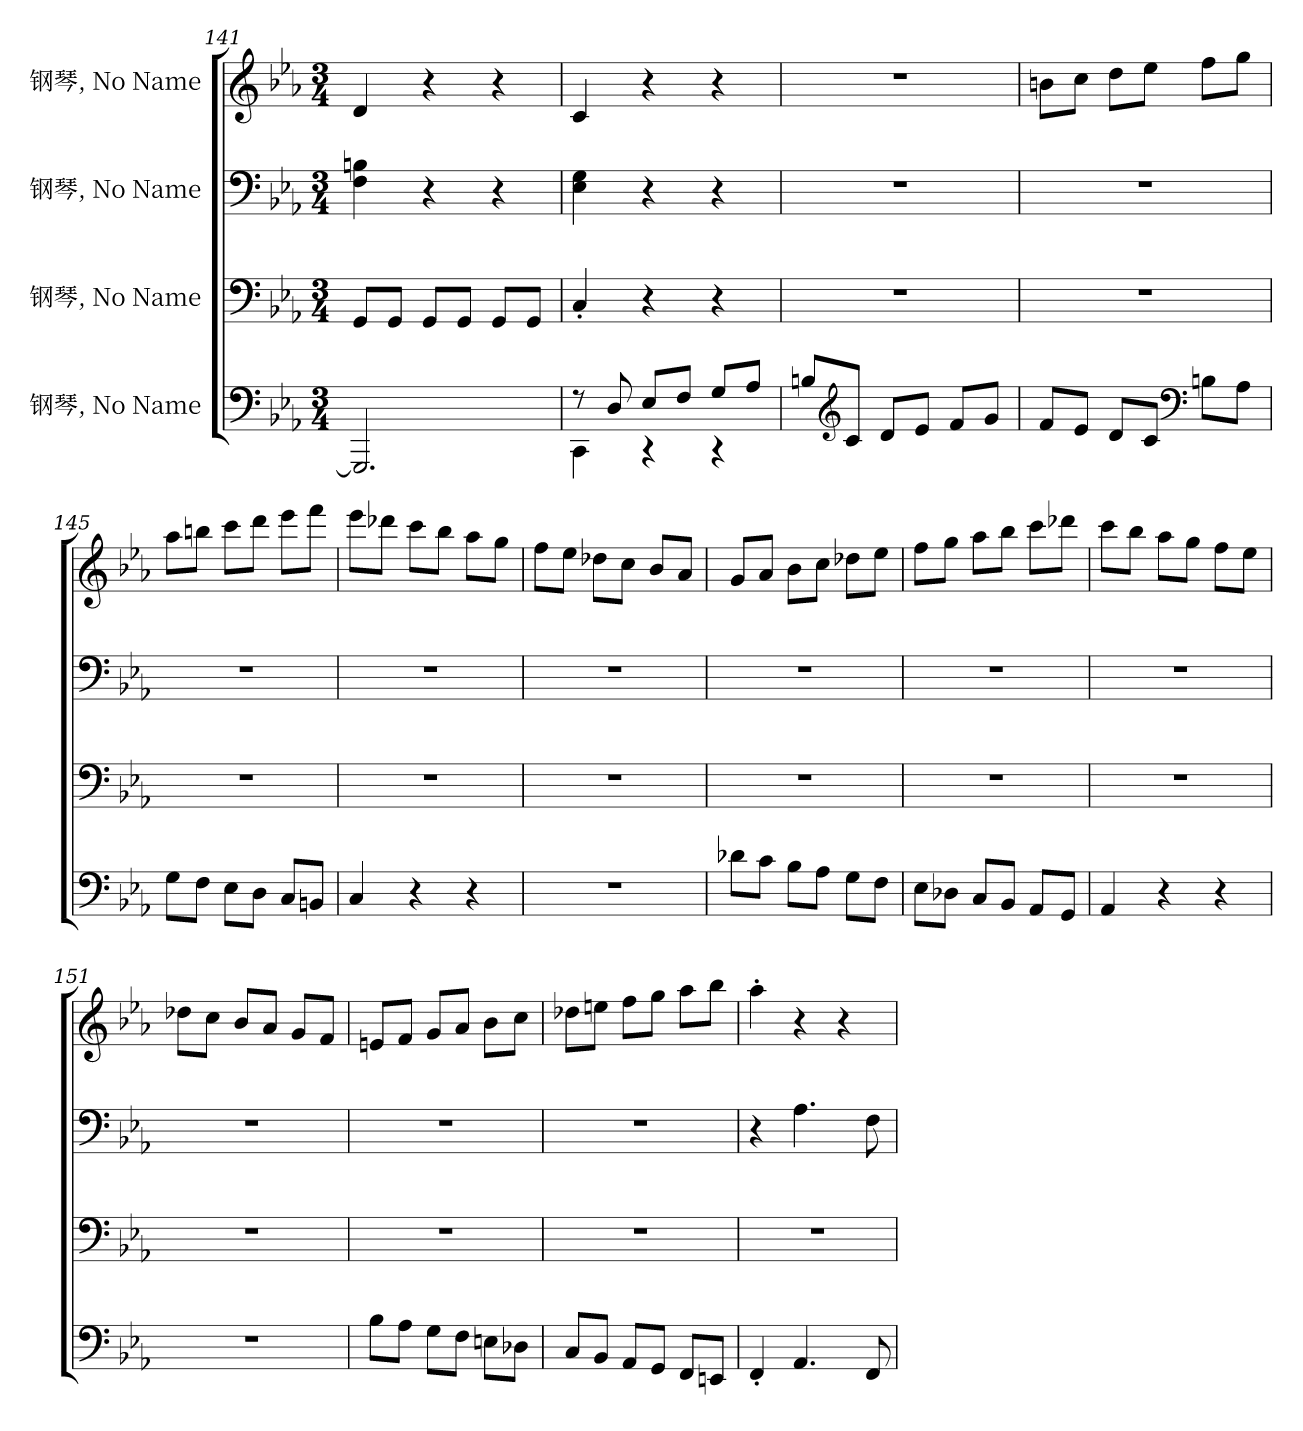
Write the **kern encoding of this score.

**kern	**kern	**kern	**kern
*part4	*part3	*part2	*part1
*staff4	*staff3	*staff2	*staff1
*I"钢琴, No Name	*I"钢琴, No Name	*I"钢琴, No Name	*I"钢琴, No Name
*clefF4	*clefF4	*clefF4	*clefG2
*k[b-e-a-]	*k[b-e-a-]	*k[b-e-a-]	*k[b-e-a-]
*M3/4	*M3/4	*M3/4	*M3/4
=141	=141	=141	=141
2.GGG/]	8GG/L	4F\ 4Bn\	4d/
.	8GG/J	.	.
.	8GG/L	4r	4r
.	8GG/J	.	.
.	8GG/L	4r	4r
.	8GG/J	.	.
=142	=142	=142	=142
*^	*	*	*
8r	4CC\	4C'/	4E-\ 4G\	4c/
8D/	.	.	.	.
8E-/L	4r	4r	4r	4r
8F/J	.	.	.	.
8G/L	4r	4r	4r	4r
8A-/J	.	.	.	.
*v	*v	*	*	*
=143	=143	=143	=143
8Bn/L	2.r	2.r	2.r
*clefG2	*	*	*
8c/J	.	.	.
8d/L	.	.	.
8e-/J	.	.	.
8f/L	.	.	.
8g/J	.	.	.
=144	=144	=144	=144
*	*	*	*MM185
8f/L	2.r	2.r	8bn\L
8e-/J	.	.	8cc\J
8d/L	.	.	8dd\L
8c/J	.	.	8ee-\J
*clefF4	*	*	*
8Bn\L	.	.	8ff\L
8A-\J	.	.	8gg\J
!!LO:LB:g=z
=145	=145	=145	=145
8G\L	2.r	2.r	8aa-\L
8F\J	.	.	8bbn\J
8E-\L	.	.	8ccc\L
8D\J	.	.	8ddd\J
8C/L	.	.	8eee-\L
8BBn/J	.	.	8fff\J
=146	=146	=146	=146
*	*	*	*MM185
4C/	2.r	2.r	8eee-\L
.	.	.	8ddd-X\J
4r	.	.	8ccc\L
.	.	.	8bb-\J
4r	.	.	8aa-\L
.	.	.	8gg\J
=147	=147	=147	=147
2.r	2.r	2.r	8ff\L
.	.	.	8ee-\J
.	.	.	8dd-X\L
.	.	.	8cc\J
.	.	.	8b-/L
.	.	.	8a-/J
=148	=148	=148	=148
*	*	*	*MM185
8d-X\L	2.r	2.r	8g/L
8c\J	.	.	8a-/J
8B-\L	.	.	8b-\L
8A-\J	.	.	8cc\J
8G\L	.	.	8dd-X\L
8F\J	.	.	8ee-\J
=149	=149	=149	=149
8E-\L	2.r	2.r	8ff\L
8D-X\J	.	.	8gg\J
8C/L	.	.	8aa-\L
8BB-/J	.	.	8bb-\J
8AA-/L	.	.	8ccc\L
8GG/J	.	.	8ddd-X\J
!!LO:LB:g=z
=150	=150	=150	=150
*	*	*	*MM185
4AA-/	2.r	2.r	8ccc\L
.	.	.	8bb-\J
4r	.	.	8aa-\L
.	.	.	8gg\J
4r	.	.	8ff\L
.	.	.	8ee-\J
=151	=151	=151	=151
2.r	2.r	2.r	8dd-X\L
.	.	.	8cc\J
.	.	.	8b-/L
.	.	.	8a-/J
.	.	.	8g/L
.	.	.	8f/J
=152	=152	=152	=152
*	*	*	*MM185
8B-\L	2.r	2.r	8en/L
8A-\J	.	.	8f/J
8G\L	.	.	8g/L
8F\J	.	.	8a-/J
8En\L	.	.	8b-\L
8D-X\J	.	.	8cc\J
=153	=153	=153	=153
8C/L	2.r	2.r	8dd-X\L
8BB-/J	.	.	8een\J
8AA-/L	.	.	8ff\L
8GG/J	.	.	8gg\J
8FF/L	.	.	8aa-\L
8EEn/J	.	.	8bb-\J
=154	=154	=154	=154
4FF'/	2.r	4r	4aa-'\
*	*	*	*MM185
4.AA-/	.	4.A-\	4r
.	.	.	4r
8FF/	.	8F\	.
=	=	=	=
*-	*-	*-	*-
